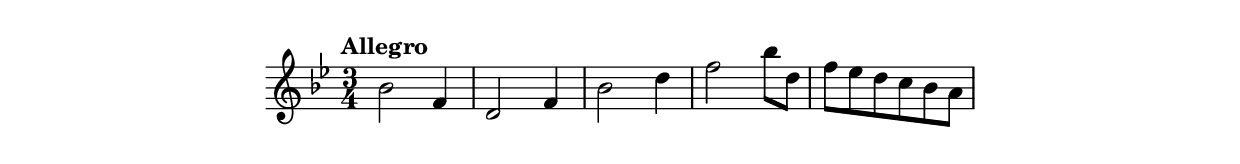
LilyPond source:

\version "2.15.32"
\include "indice.ily"
\new Staff \relative f {
  \time 3/4
  \key bes \major
  \clef treble
  \tempo "Allegro"
  bes'2 f4
  d2 f4
  bes2 d4
  f2 bes8 d,
  f8 es d c bes a
}